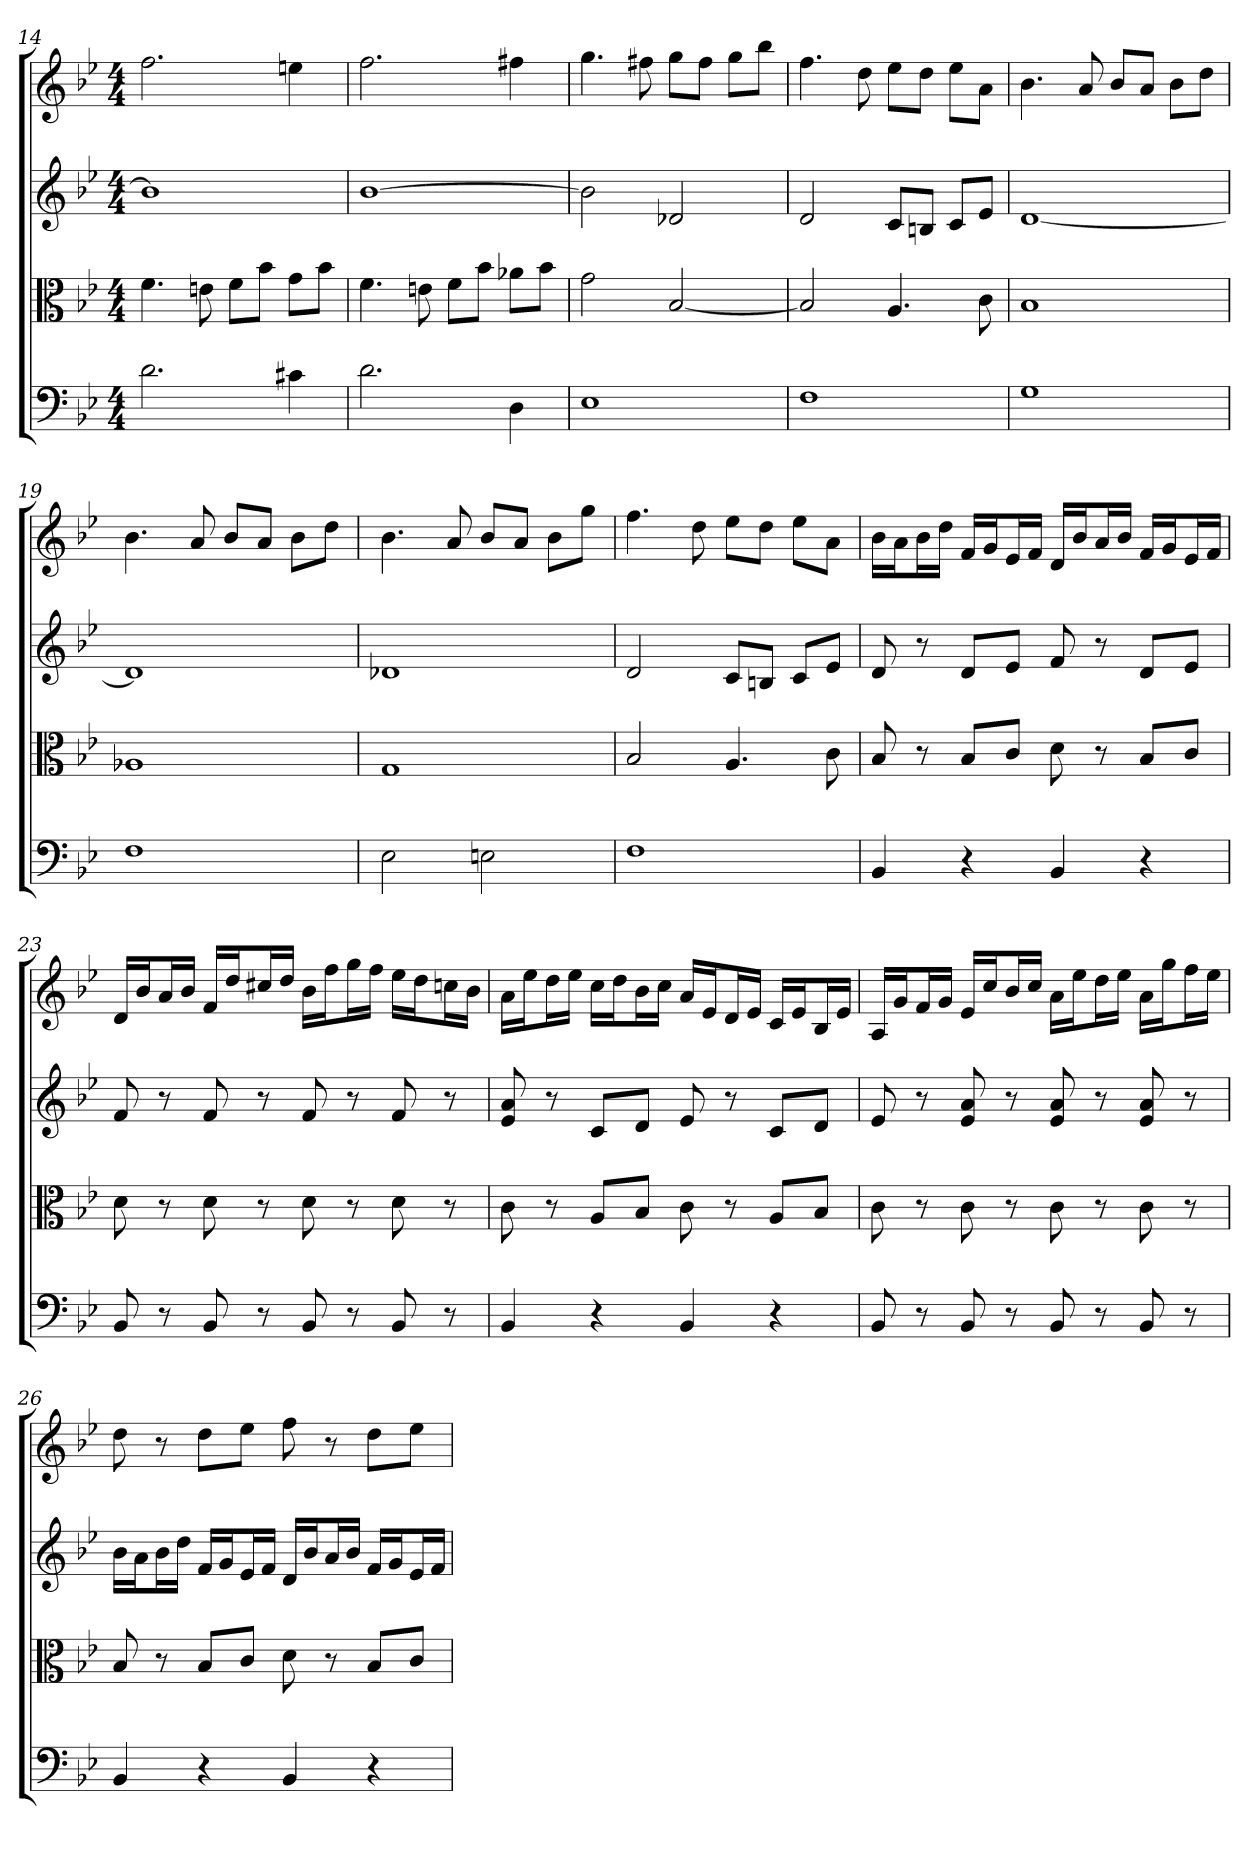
**kern	**kern	**kern	**kern
*part4	*part3	*part2	*part1
*staff4	*staff3	*staff2	*staff1
*clefF4	*clefC3	*	*
*k[b-e-]	*k[b-e-]	*k[b-e-]	*k[b-e-]
*B-:	*B-:	*B-:	*B-:
*M4/4	*M4/4	*M4/4	*M4/4
=14	=14	=14	=14
2.d	4.f	1b-]	2.ff
.	8en	.	.
.	8f\L	.	.
.	8b-\J	.	.
4c#X	8g\L	.	4een
.	8b-\J	.	.
=15	=15	=15	=15
2.d	4.f	[1b-	2.ff
.	8en	.	.
.	8f\L	.	.
.	8b-\J	.	.
4D	8a-X\L	.	4ff#X
.	8b-\J	.	.
=16	=16	=16	=16
1E-	2g	2b-]	4.gg
.	.	.	8ff#X
.	[2B-	2d-X	8ggL
.	.	.	8ff#J
.	.	.	8ggL
.	.	.	8bb-J
=17	=17	=17	=17
1F	2B-]	2d	4.ff
.	.	.	8dd
.	4.A	8cL	8ee-L
.	.	8BnJ	8ddJ
.	.	8cL	8ee-L
.	8c	8e-J	8aJ
=18	=18	=18	=18
1G	1B-	[1d	4.b-
.	.	.	8a
.	.	.	8b-L
.	.	.	8aJ
.	.	.	8b-L
.	.	.	8ddJ
=19	=19	=19	=19
1F	1A-X	1d]	4.b-
.	.	.	8a
.	.	.	8b-L
.	.	.	8aJ
.	.	.	8b-L
.	.	.	8ddJ
=20	=20	=20	=20
2E-	1G	1d-X	4.b-
.	.	.	8a
2En	.	.	8b-L
.	.	.	8aJ
.	.	.	8b-L
.	.	.	8ggJ
=21	=21	=21	=21
1F	2B-	2d	4.ff
.	.	.	8dd
.	4.A	8cL	8ee-L
.	.	8BnJ	8ddJ
.	.	8cL	8ee-L
.	8c	8e-J	8aJ
=22	=22	=22	=22
4BB-	8B-	8d	16b-LL
.	.	.	16aJ
.	8r	8r	16b-L
.	.	.	16ddJJ
4r	8B-/L	8dL	16fLL
.	.	.	16gJ
.	8c/J	8e-J	16e-L
.	.	.	16fJJ
4BB-	8d	8f	16dLL
.	.	.	16b-J
.	8r	8r	16aL
.	.	.	16b-JJ
4r	8B-/L	8dL	16fLL
.	.	.	16gJ
.	8c/J	8e-J	16e-L
.	.	.	16fJJ
=23	=23	=23	=23
8BB-	8d	8f	16dLL
.	.	.	16b-J
8r	8r	8r	16aL
.	.	.	16b-JJ
8BB-	8d	8f	16fLL
.	.	.	16ddJ
8r	8r	8r	16cc#XL
.	.	.	16ddJJ
8BB-	8d	8f	16b-LL
.	.	.	16ffJ
8r	8r	8r	16ggL
.	.	.	16ffJJ
8BB-	8d	8f	16ee-LL
.	.	.	16ddJ
8r	8r	8r	16ccnL
.	.	.	16b-JJ
=24	=24	=24	=24
4BB-	8c	8e- 8a	16aLL
.	.	.	16ee-J
.	8r	8r	16ddL
.	.	.	16ee-JJ
4r	8A/L	8cL	16ccLL
.	.	.	16ddJ
.	8B-/J	8dJ	16b-L
.	.	.	16ccJJ
4BB-	8c	8e-	16aLL
.	.	.	16e-J
.	8r	8r	16dL
.	.	.	16e-JJ
4r	8A/L	8cL	16cLL
.	.	.	16e-J
.	8B-/J	8dJ	16B-L
.	.	.	16e-JJ
=25	=25	=25	=25
8BB-	8c	8e-	16ALL
.	.	.	16gJ
8r	8r	8r	16fL
.	.	.	16gJJ
8BB-	8c	8e- 8a	16e-LL
.	.	.	16ccJ
8r	8r	8r	16b-L
.	.	.	16ccJJ
8BB-	8c	8e- 8a	16aLL
.	.	.	16ee-J
8r	8r	8r	16ddL
.	.	.	16ee-JJ
8BB-	8c	8e- 8a	16aLL
.	.	.	16ggJ
8r	8r	8r	16ffL
.	.	.	16ee-JJ
=26	=26	=26	=26
4BB-	8B-	16b-LL	8dd
.	.	16aJ	.
.	8r	16b-L	8r
.	.	16ddJJ	.
4r	8B-/L	16fLL	8ddL
.	.	16gJ	.
.	8c/J	16e-L	8ee-J
.	.	16fJJ	.
4BB-	8d	16dLL	8ff
.	.	16b-J	.
.	8r	16aL	8r
.	.	16b-JJ	.
4r	8B-/L	16fLL	8ddL
.	.	16gJ	.
.	8c/J	16e-L	8ee-J
.	.	16fJJ	.
=	=	=	=
*-	*-	*-	*-
